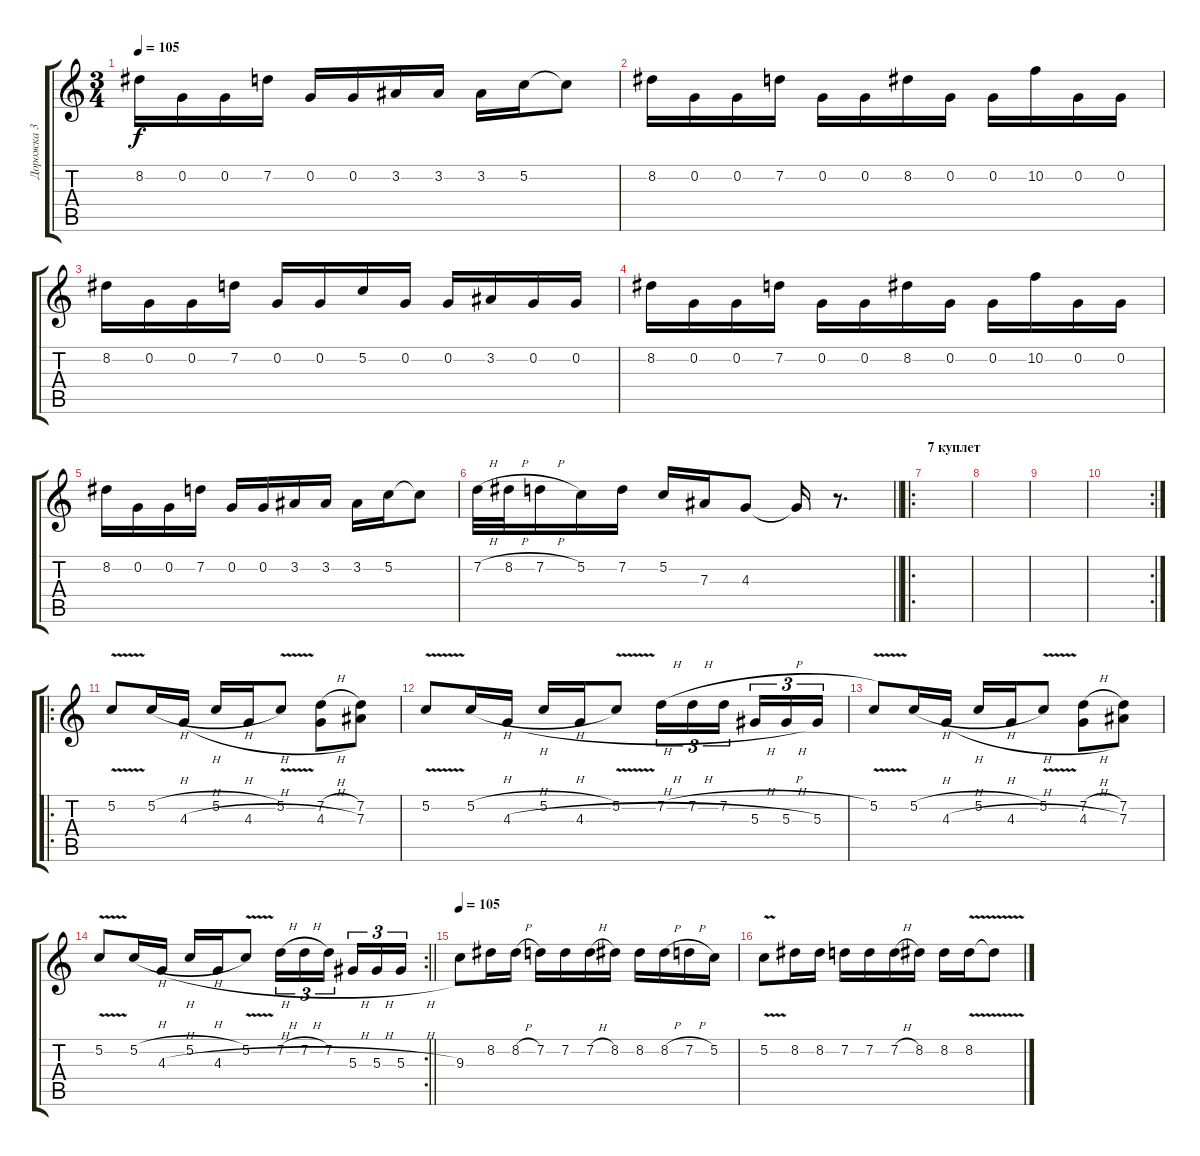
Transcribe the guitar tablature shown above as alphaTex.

\track ("Дорожка 3" "Дорожка 3") {instrument overdrivenguitar}
\staff {score tabs}
\tuning (C4 G3 Eb3 Bb2 F2 C2) {hide}
\ts (3 4)
\tempo 105
\clef g2
\ks c
8.2.16{dy f} 0.2.16 0.2.16 7.2.16 0.2.16 0.2.16 3.2.16 3.2.16 3.2.16 5.2.16 5.2{t}.8 |
8.2.16 0.2.16 0.2.16 7.2.16 0.2.16 0.2.16 8.2.16 0.2.16 0.2.16 10.2.16 0.2.16 0.2.16 |
8.2.16 0.2.16 0.2.16 7.2.16 0.2.16 0.2.16 5.2.16 0.2.16 0.2.16 3.2.16 0.2.16 0.2.16 |
8.2.16 0.2.16 0.2.16 7.2.16 0.2.16 0.2.16 8.2.16 0.2.16 0.2.16 10.2.16 0.2.16 0.2.16 |
8.2.16 0.2.16 0.2.16 7.2.16 0.2.16 0.2.16 3.2.16 3.2.16 3.2.16 5.2.16 5.2{t}.8 |
\barLineRight lightlight
7.2{h}.32 8.2{h}.32 7.2{h}.16 5.2.16 7.2.16 5.2.16 7.3.16 4.3.8 4.3{t}.16 r.8{d} |
\ro
\section ("" "7 куплет")
|
|
|
\rc 2
|
\ro
5.2{v}.8 5.2{h}.16 4.3{h}.16 5.2{h}.16 4.3{h}.16 5.2{v}.8 (7.2{h} 4.3{h}).8 (7.2 7.3).8 |
5.2{v}.8 5.2{h}.16 4.3{h}.16 5.2{h}.16 4.3{h}.16 5.2{v}.8 7.2{h}.16{tu (3 2)} 7.2{h}.16{tu (3 2)} 7.2{h}.16{tu (3 2) beam splitsecondary} 5.3{h}.16{tu (3 2)} 5.3{h}.16{tu (3 2)} 5.3.16{tu (3 2)} |
5.2{v}.8 5.2{h}.16 4.3{h}.16 5.2{h}.16 4.3{h}.16 5.2{v}.8 (7.2{h} 4.3{h}).8 (7.2 7.3).8 |
\rc 2
\barLineRight lightlight
5.2{v}.8 5.2{h}.16 4.3{h}.16 5.2{h}.16 4.3{h}.16 5.2{v}.8 7.2{h}.16{tu (3 2)} 7.2{h}.16{tu (3 2)} 7.2.16{tu (3 2) beam splitsecondary} 5.3{h}.16{tu (3 2)} 5.3{h}.16{tu (3 2)} 5.3{h}.16{tu (3 2)} |
\tempo 105
9.3.8 8.2.16 8.2{h}.16 7.2.16 7.2.16 7.2{h}.16 8.2.16 8.2.16 8.2{h}.16 7.2{h}.16 5.2.16 |
5.2{v}.8 8.2.16 8.2.16 7.2.16 7.2.16 7.2{h}.16 8.2.16 8.2.16 8.2{v}.16 8.2{t}.8
